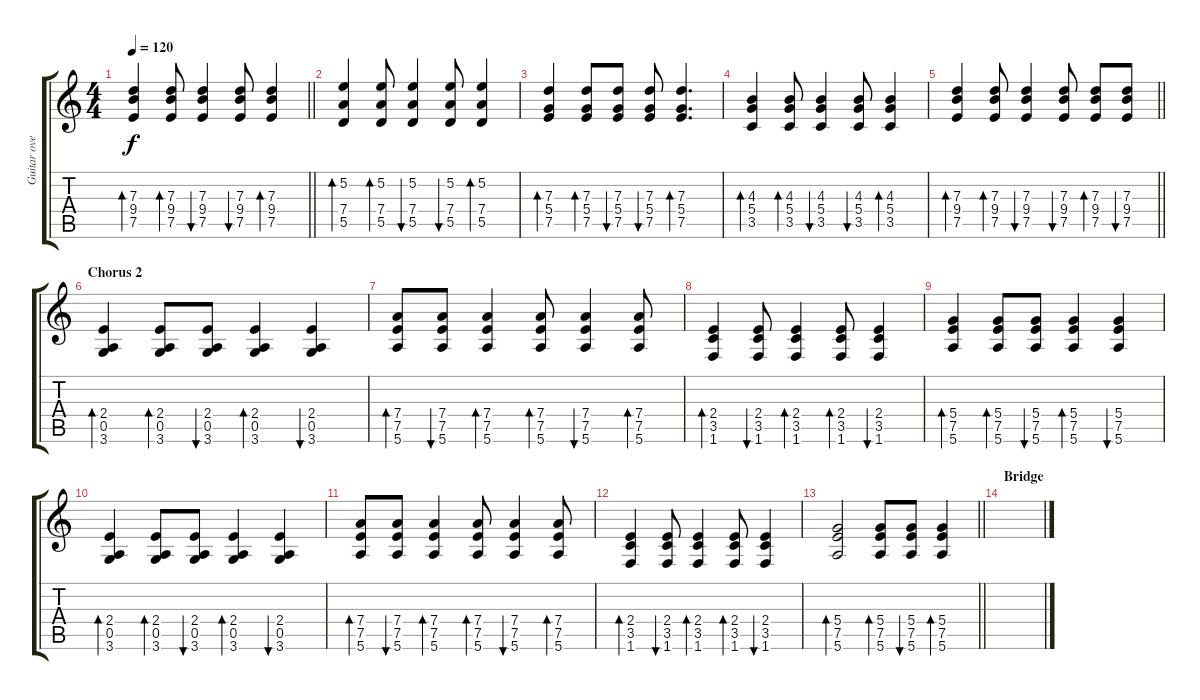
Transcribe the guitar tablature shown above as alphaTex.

\track ("Guitar over dub" "Guitar ove") {instrument acousticguitarsteel}
\staff {score tabs}
\tuning (E4 B3 G3 D3 A2 E2) {hide}
\ts (4 4)
\tempo 120
\clef g2
\barLineRight lightlight
\ks c
(7.3 9.4 7.5).4{bd 60 dy f} (7.3 9.4 7.5).8{bd 60} (7.3 9.4 7.5).4{bu 60} (7.3 9.4 7.5).8{bu 60} (7.3 9.4 7.5).4{bd 60} |
(5.2 7.4 5.5).4{bd 60} (5.2 7.4 5.5).8{bd 60} (5.2 7.4 5.5).4{bu 60} (5.2 7.4 5.5).8{bu 60} (5.2 7.4 5.5).4{bd 60} |
(7.3 5.4 7.5).4{bd 60} (7.3 5.4 7.5).8{bd 60} (7.3 5.4 7.5).8{bu 60} (7.3 5.4 7.5).8{bu 60} (7.3 5.4 7.5).4{d bd 60} |
(4.3 5.4 3.5).4{bd 60} (4.3 5.4 3.5).8{bd 60} (4.3 5.4 3.5).4{bu 60} (4.3 5.4 3.5).8{bu 60} (4.3 5.4 3.5).4{bd 60} |
\barLineRight lightlight
(7.3 9.4 7.5).4{bd 60} (7.3 9.4 7.5).8{bd 60} (7.3 9.4 7.5).4{bu 60} (7.3 9.4 7.5).8{bu 60} (7.3 9.4 7.5).8{bd 60} (7.3 9.4 7.5).8{bu 60} |
\section ("" "Chorus 2")
(2.4 0.5 3.6).4{bd 60} (2.4 0.5 3.6).8{bd 60} (2.4 0.5 3.6).8{bu 60} (2.4 0.5 3.6).4{bd 60} (2.4 0.5 3.6).4{bu 60} |
(7.4 7.5 5.6).8{bd 60} (7.4 7.5 5.6).8{bu 60} (7.4 7.5 5.6).4{bd 60} (7.4 7.5 5.6).8{bd 60} (7.4 7.5 5.6).4{bu 60} (7.4 7.5 5.6).8{bd 60} |
(2.4 3.5 1.6).4{bd 60} (2.4 3.5 1.6).8{bu 60} (2.4 3.5 1.6).4{bd 60} (2.4 3.5 1.6).8{bd 60} (2.4 3.5 1.6).4{bu 60} |
(5.4 7.5 5.6).4{bd 60} (5.4 7.5 5.6).8{bd 60} (5.4 7.5 5.6).8{bu 60} (5.4 7.5 5.6).4{bd 60} (5.4 7.5 5.6).4{bu 60} |
(2.4 0.5 3.6).4{bd 60} (2.4 0.5 3.6).8{bd 60} (2.4 0.5 3.6).8{bu 60} (2.4 0.5 3.6).4{bd 60} (2.4 0.5 3.6).4{bu 60} |
(7.4 7.5 5.6).8{bd 60} (7.4 7.5 5.6).8{bu 60} (7.4 7.5 5.6).4{bd 60} (7.4 7.5 5.6).8{bd 60} (7.4 7.5 5.6).4{bu 60} (7.4 7.5 5.6).8{bd 60} |
(2.4 3.5 1.6).4{bd 60} (2.4 3.5 1.6).8{bu 60} (2.4 3.5 1.6).4{bd 60} (2.4 3.5 1.6).8{bd 60} (2.4 3.5 1.6).4{bu 60} |
\barLineRight lightlight
(5.4 7.5 5.6).2{bd 60} (5.4 7.5 5.6).8{bd 60} (5.4 7.5 5.6).8{bu 60} (5.4 7.5 5.6).4{bd 60} |
\section ("" "Bridge")
